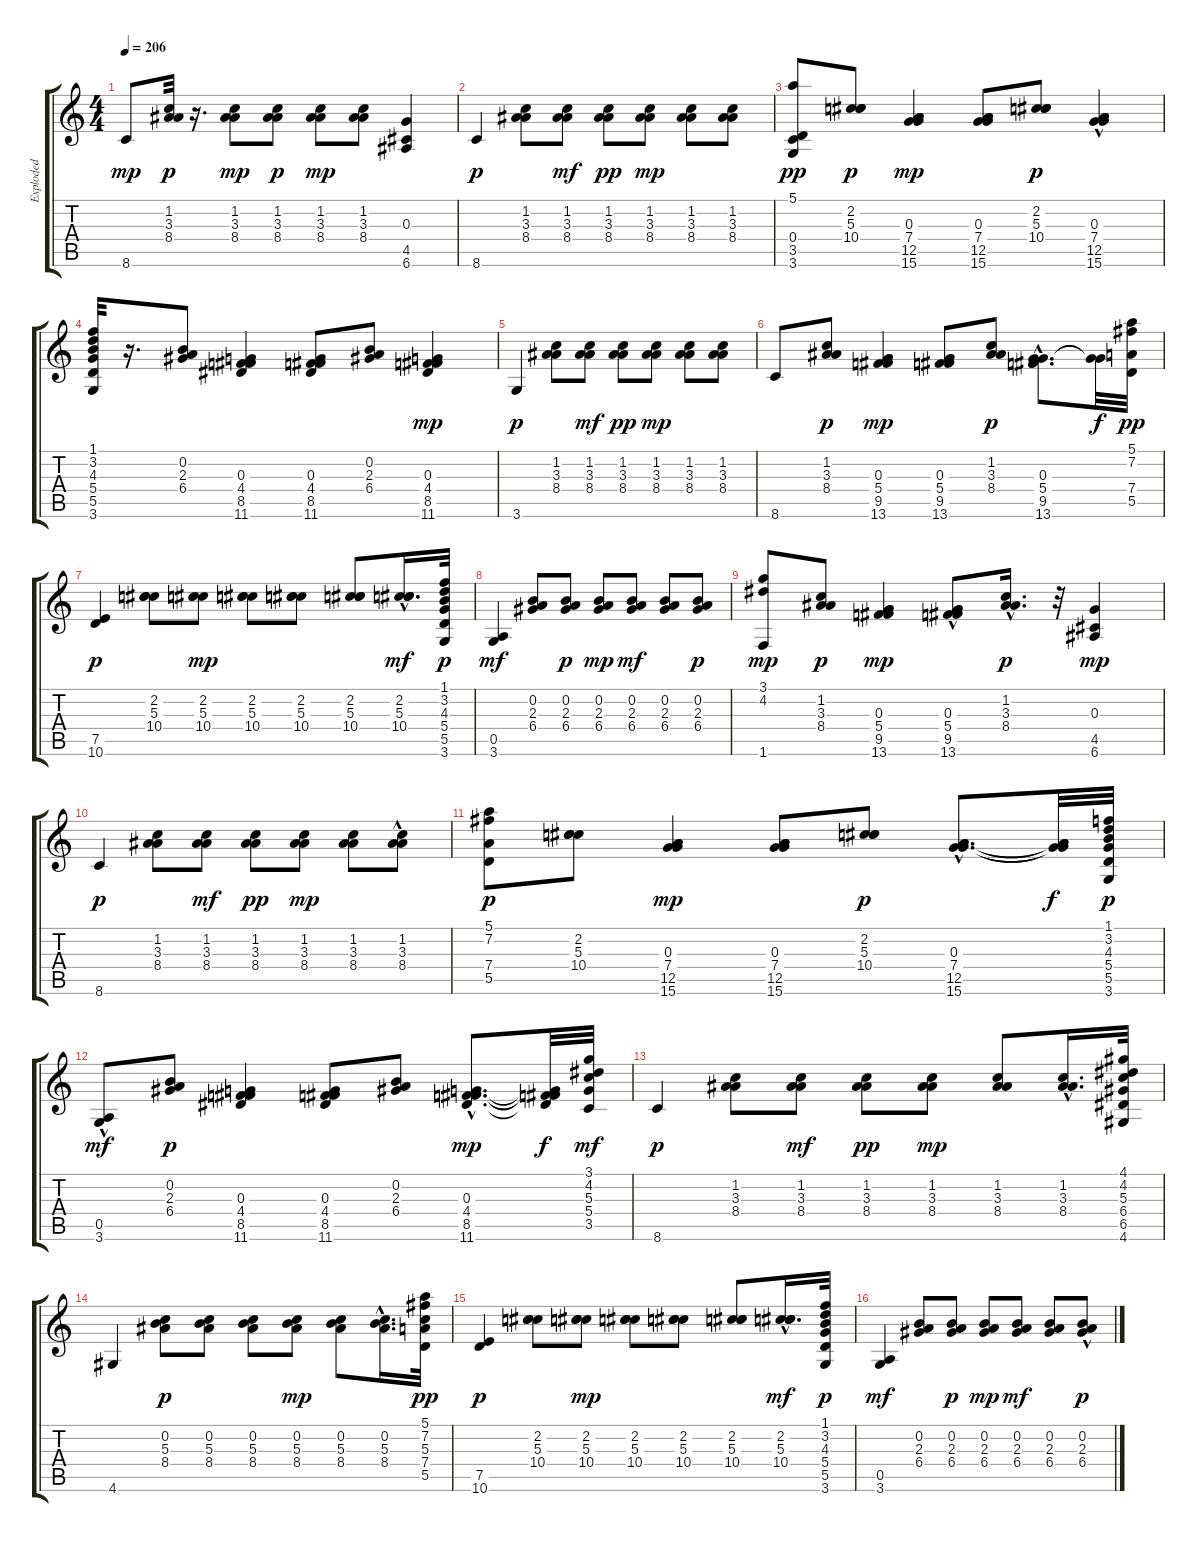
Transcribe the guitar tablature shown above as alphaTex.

\track ("Exploded" "Exploded") {instrument electricguitarclean}
\staff {score tabs}
\tuning (E4 B3 G3 D3 A2 E2) {hide}
\ts (4 4)
\tempo 206
\clef g2
\ks c
8.6.8{dy mp} (1.2 3.3 8.4).32{dy p} r.16{d} (1.2 3.3 8.4).8{dy mp} (1.2 3.3 8.4).8{dy p} (1.2 3.3 8.4).8{dy mp} (1.2 3.3 8.4).8 (0.3 4.5 6.6).4 |
8.6.4{dy p} (1.2 3.3 8.4).8 (1.2 3.3 8.4).8{dy mf} (1.2 3.3 8.4).8{dy pp} (1.2 3.3 8.4).8{dy mp} (1.2 3.3 8.4).8 (1.2 3.3 8.4).8 |
(5.1 0.4 3.5 3.6).8{dy pp} (2.2 5.3 10.4).8{dy p} (0.3 7.4 12.5 15.6).4{dy mp} (0.3 7.4 12.5 15.6).8 (2.2 5.3 10.4).8{dy p} (0.3 7.4 12.5 15.6{hac}).4 |
(1.1 3.2 4.3 5.4 5.5 3.6).32 r.16{d} (0.2 2.3 6.4).8 (0.3 4.4 8.5 11.6).4 (0.3 4.4 8.5 11.6).8 (0.2 2.3 6.4).8 (0.3 4.4 8.5 11.6).4{dy mp} |
3.6.4{dy p} (1.2 3.3 8.4).8 (1.2 3.3 8.4).8{dy mf} (1.2 3.3 8.4).8{dy pp} (1.2 3.3 8.4).8{dy mp} (1.2 3.3 8.4).8 (1.2 3.3 8.4).8 |
8.6.8 (1.2 3.3 8.4).8{dy p} (0.3 5.4 9.5 13.6).4{dy mp} (0.3 5.4 9.5 13.6).8 (1.2 3.3 8.4).8{dy p} (0.3{hac} 5.4{hac} 9.5{hac} 13.6{hac}).8{d} (0.3{t} 5.4{t}).32{dy f} (5.1 7.2 7.4 5.5).32{dy pp} |
(7.5 10.6).4{dy p} (2.2 5.3 10.4).8 (2.2 5.3 10.4).8{dy mp} (2.2 5.3 10.4).8 (2.2 5.3 10.4).8 (2.2 5.3 10.4).8 (2.2{hac} 5.3{hac} 10.4{hac}).16{d dy mf} (1.1 3.2 4.3 5.4 5.5 3.6).32{dy p} |
(0.5 3.6).4{dy mf} (0.2 2.3 6.4).8 (0.2 2.3 6.4).8{dy p} (0.2 2.3 6.4).8{dy mp} (0.2 2.3 6.4).8{dy mf} (0.2 2.3 6.4).8 (0.2 2.3 6.4).8{dy p} |
(3.1 4.2 1.6).8{dy mp} (1.2 3.3 8.4).8{dy p} (0.3 5.4 9.5 13.6).4{dy mp} (0.3{hac} 5.4 9.5 13.6).8 (1.2{hac} 3.3{hac} 8.4{hac}).16{d dy p} r.32 (0.3 4.5 6.6).4{dy mp} |
8.6.4{dy p} (1.2 3.3 8.4).8 (1.2 3.3 8.4).8{dy mf} (1.2 3.3 8.4).8{dy pp} (1.2 3.3 8.4).8{dy mp} (1.2 3.3 8.4).8 (1.2 3.3 8.4{hac}).8 |
(5.1 7.2 7.4 5.5).8{dy p} (2.2 5.3 10.4).8 (0.3 7.4 12.5 15.6).4{dy mp} (0.3 7.4 12.5 15.6).8 (2.2 5.3 10.4).8{dy p} (0.3{hac} 7.4{hac} 12.5{hac} 15.6{hac}).8{d} (0.3{t} 7.4{t} 12.5{t} 15.6{t}).32{dy f} (1.1 3.2 4.3 5.4 5.5 3.6).32{dy p} |
(0.5{hac} 3.6{hac}).8{dy mf} (0.2 2.3 6.4).8{dy p} (0.3 4.4 8.5 11.6).4 (0.3 4.4 8.5 11.6).8 (0.2 2.3 6.4).8 (0.3{hac} 4.4{hac} 8.5{hac} 11.6{hac}).8{d dy mp} (0.3{t} 4.4{t} 8.5{t} 11.6{t}).32{dy f} (3.1 4.2 5.3 5.4 3.5).32{dy mf} |
8.6.4{dy p} (1.2 3.3 8.4).8 (1.2 3.3 8.4).8{dy mf} (1.2 3.3 8.4).8{dy pp} (1.2 3.3 8.4).8{dy mp} (1.2 3.3 8.4).8 (1.2{hac} 3.3{hac} 8.4{hac}).16{d} (4.1 4.2 5.3 6.4 6.5 4.6).32 |
4.6.4 (0.2 5.3 8.4).8{dy p} (0.2 5.3 8.4).8 (0.2 5.3 8.4).8 (0.2 5.3 8.4).8{dy mp} (0.2 5.3 8.4).8 (0.2{hac} 5.3{hac} 8.4{hac}).16{d} (5.1 7.2 5.3 7.4 5.5).32{dy pp} |
(7.5 10.6).4{dy p} (2.2 5.3 10.4).8 (2.2 5.3 10.4).8{dy mp} (2.2 5.3 10.4).8 (2.2 5.3 10.4).8 (2.2 5.3 10.4).8 (2.2{hac} 5.3{hac} 10.4{hac}).16{d dy mf} (1.1 3.2 4.3 5.4 5.5 3.6).32{dy p} |
(0.5 3.6).4{dy mf} (0.2 2.3 6.4).8 (0.2 2.3 6.4).8{dy p} (0.2 2.3 6.4).8{dy mp} (0.2 2.3 6.4).8{dy mf} (0.2 2.3 6.4).8 (0.2 2.3 6.4{hac}).8{dy p}
